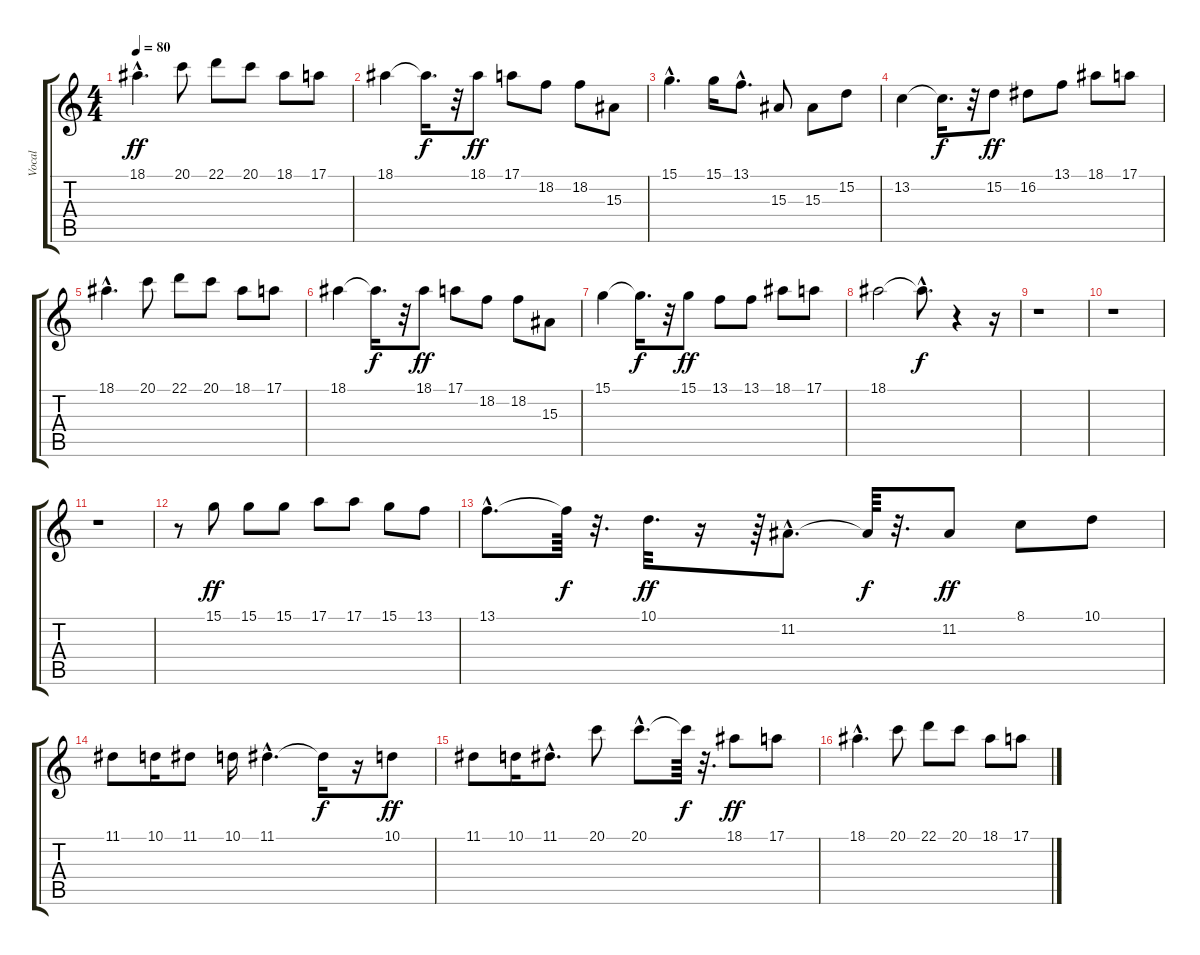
\track ("Vocal" "Vocal") {instrument piccolo}
\staff {score tabs}
\tuning (E4 B3 G3 D3 A2 E2) {hide}
\ts (4 4)
\tempo 80
\clef g2
\ks c
18.1{hac}.4{d dy ff} 20.1.8 22.1.8 20.1.8 18.1.8 17.1.8 |
18.1.4 18.1{t}.16{d dy f} r.32 18.1.8{dy ff} 17.1.8 18.2.8 18.2.8 15.3.8 |
15.1{hac}.4{d} 15.1.16 13.1{hac}.8{d} 15.3.8 15.3.8 15.2.8 |
13.2.4 13.2{t}.16{d dy f} r.32 15.2.8{dy ff} 16.2.8 13.1.8 18.1.8 17.1.8 |
18.1{hac}.4{d} 20.1.8 22.1.8 20.1.8 18.1.8 17.1.8 |
18.1.4 18.1{t}.16{d dy f} r.32 18.1.8{dy ff} 17.1.8 18.2.8 18.2.8 15.3.8 |
15.1.4 15.1{t}.16{d dy f} r.32 15.1.8{dy ff} 13.1.8 13.1.8 18.1.8 17.1.8 |
18.1.2 18.1{hac t}.8{d dy f} r.4 r.16 |
r.1 |
r.1 |
r.1 |
r.8 15.1.8{dy ff} 15.1.8 15.1.8 17.1.8 17.1.8 15.1.8 13.1.8 |
13.1{hac}.8{d} 13.1{t}.64{dy f} r.32{d} 10.1.32{d dy ff} r.16 r.64 11.2{hac}.8{d} 11.2{t}.64{dy f} r.32{d} 11.2.8{dy ff} 8.1.8 10.1.8 |
11.1.8 10.1.16 11.1.8 10.1.16 11.1{hac}.4{d} 11.1{t}.16{dy f} r.16 10.1.8{dy ff} |
11.1.8 10.1.16 11.1{hac}.8{d} 20.1.8 20.1{hac}.8{d} 20.1{t}.64{dy f} r.32{d} 18.1.8{dy ff} 17.1.8 |
18.1{hac}.4{d} 20.1.8 22.1.8 20.1.8 18.1.8 17.1.8
